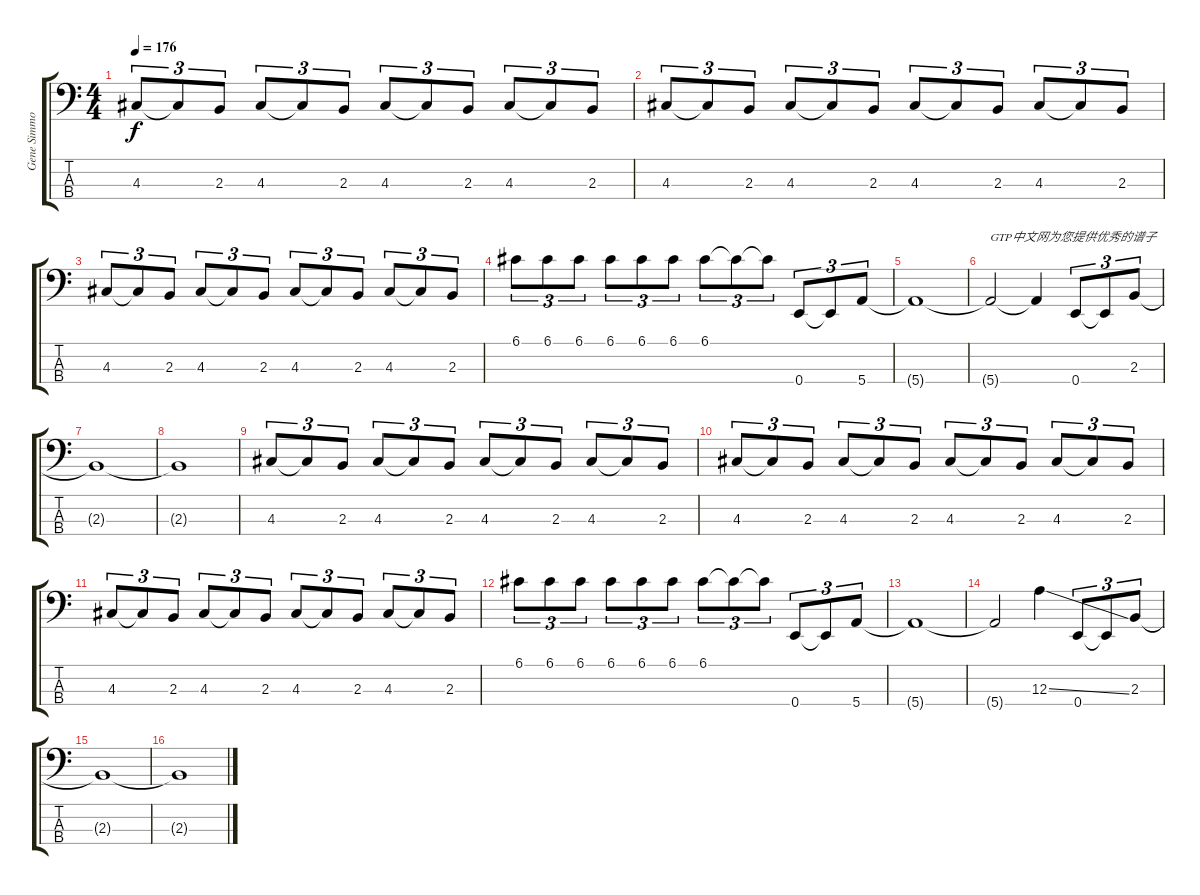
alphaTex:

\track ("Gene Simmons" "Gene Simmo") {instrument electricbasspick}
\staff {score tabs}
\tuning (G2 D2 A1 E1) {hide}
\ts (4 4)
\tempo 176
\clef f4
\ks c
4.3.8{tu (3 2) dy f instrument electricbasspick} 4.3{t}.8{tu (3 2)} 2.3.8{tu (3 2)} 4.3.8{tu (3 2)} 4.3{t}.8{tu (3 2)} 2.3.8{tu (3 2)} 4.3.8{tu (3 2)} 4.3{t}.8{tu (3 2)} 2.3.8{tu (3 2)} 4.3.8{tu (3 2)} 4.3{t}.8{tu (3 2)} 2.3.8{tu (3 2)} |
4.3.8{tu (3 2)} 4.3{t}.8{tu (3 2)} 2.3.8{tu (3 2)} 4.3.8{tu (3 2)} 4.3{t}.8{tu (3 2)} 2.3.8{tu (3 2)} 4.3.8{tu (3 2)} 4.3{t}.8{tu (3 2)} 2.3.8{tu (3 2)} 4.3.8{tu (3 2)} 4.3{t}.8{tu (3 2)} 2.3.8{tu (3 2)} |
4.3.8{tu (3 2)} 4.3{t}.8{tu (3 2)} 2.3.8{tu (3 2)} 4.3.8{tu (3 2)} 4.3{t}.8{tu (3 2)} 2.3.8{tu (3 2)} 4.3.8{tu (3 2)} 4.3{t}.8{tu (3 2)} 2.3.8{tu (3 2)} 4.3.8{tu (3 2)} 4.3{t}.8{tu (3 2)} 2.3.8{tu (3 2)} |
6.1.8{tu (3 2)} 6.1.8{tu (3 2)} 6.1.8{tu (3 2)} 6.1.8{tu (3 2)} 6.1.8{tu (3 2)} 6.1.8{tu (3 2)} 6.1.8{tu (3 2)} 6.1{t}.8{tu (3 2)} 6.1{t}.8{tu (3 2)} 0.4.8{tu (3 2)} 0.4{t}.8{tu (3 2)} 5.4.8{tu (3 2)} |
5.4{t}.1 |
5.4{t}.2{txt "GTP中文网为您提供优秀的谱子"} 5.4{t}.4 0.4.8{tu (3 2)} 0.4{t}.8{tu (3 2)} 2.3.8{tu (3 2)} |
2.3{t}.1 |
2.3{t}.1 |
4.3.8{tu (3 2)} 4.3{t}.8{tu (3 2)} 2.3.8{tu (3 2)} 4.3.8{tu (3 2)} 4.3{t}.8{tu (3 2)} 2.3.8{tu (3 2)} 4.3.8{tu (3 2)} 4.3{t}.8{tu (3 2)} 2.3.8{tu (3 2)} 4.3.8{tu (3 2)} 4.3{t}.8{tu (3 2)} 2.3.8{tu (3 2)} |
4.3.8{tu (3 2)} 4.3{t}.8{tu (3 2)} 2.3.8{tu (3 2)} 4.3.8{tu (3 2)} 4.3{t}.8{tu (3 2)} 2.3.8{tu (3 2)} 4.3.8{tu (3 2)} 4.3{t}.8{tu (3 2)} 2.3.8{tu (3 2)} 4.3.8{tu (3 2)} 4.3{t}.8{tu (3 2)} 2.3.8{tu (3 2)} |
4.3.8{tu (3 2)} 4.3{t}.8{tu (3 2)} 2.3.8{tu (3 2)} 4.3.8{tu (3 2)} 4.3{t}.8{tu (3 2)} 2.3.8{tu (3 2)} 4.3.8{tu (3 2)} 4.3{t}.8{tu (3 2)} 2.3.8{tu (3 2)} 4.3.8{tu (3 2)} 4.3{t}.8{tu (3 2)} 2.3.8{tu (3 2)} |
6.1.8{tu (3 2)} 6.1.8{tu (3 2)} 6.1.8{tu (3 2)} 6.1.8{tu (3 2)} 6.1.8{tu (3 2)} 6.1.8{tu (3 2)} 6.1.8{tu (3 2)} 6.1{t}.8{tu (3 2)} 6.1{t}.8{tu (3 2)} 0.4.8{tu (3 2)} 0.4{t}.8{tu (3 2)} 5.4.8{tu (3 2)} |
5.4{t}.1 |
5.4{t}.2 12.3{ss}.4 0.4.8{tu (3 2)} 0.4{t}.8{tu (3 2)} 2.3.8{tu (3 2)} |
2.3{t}.1 |
2.3{t}.1
